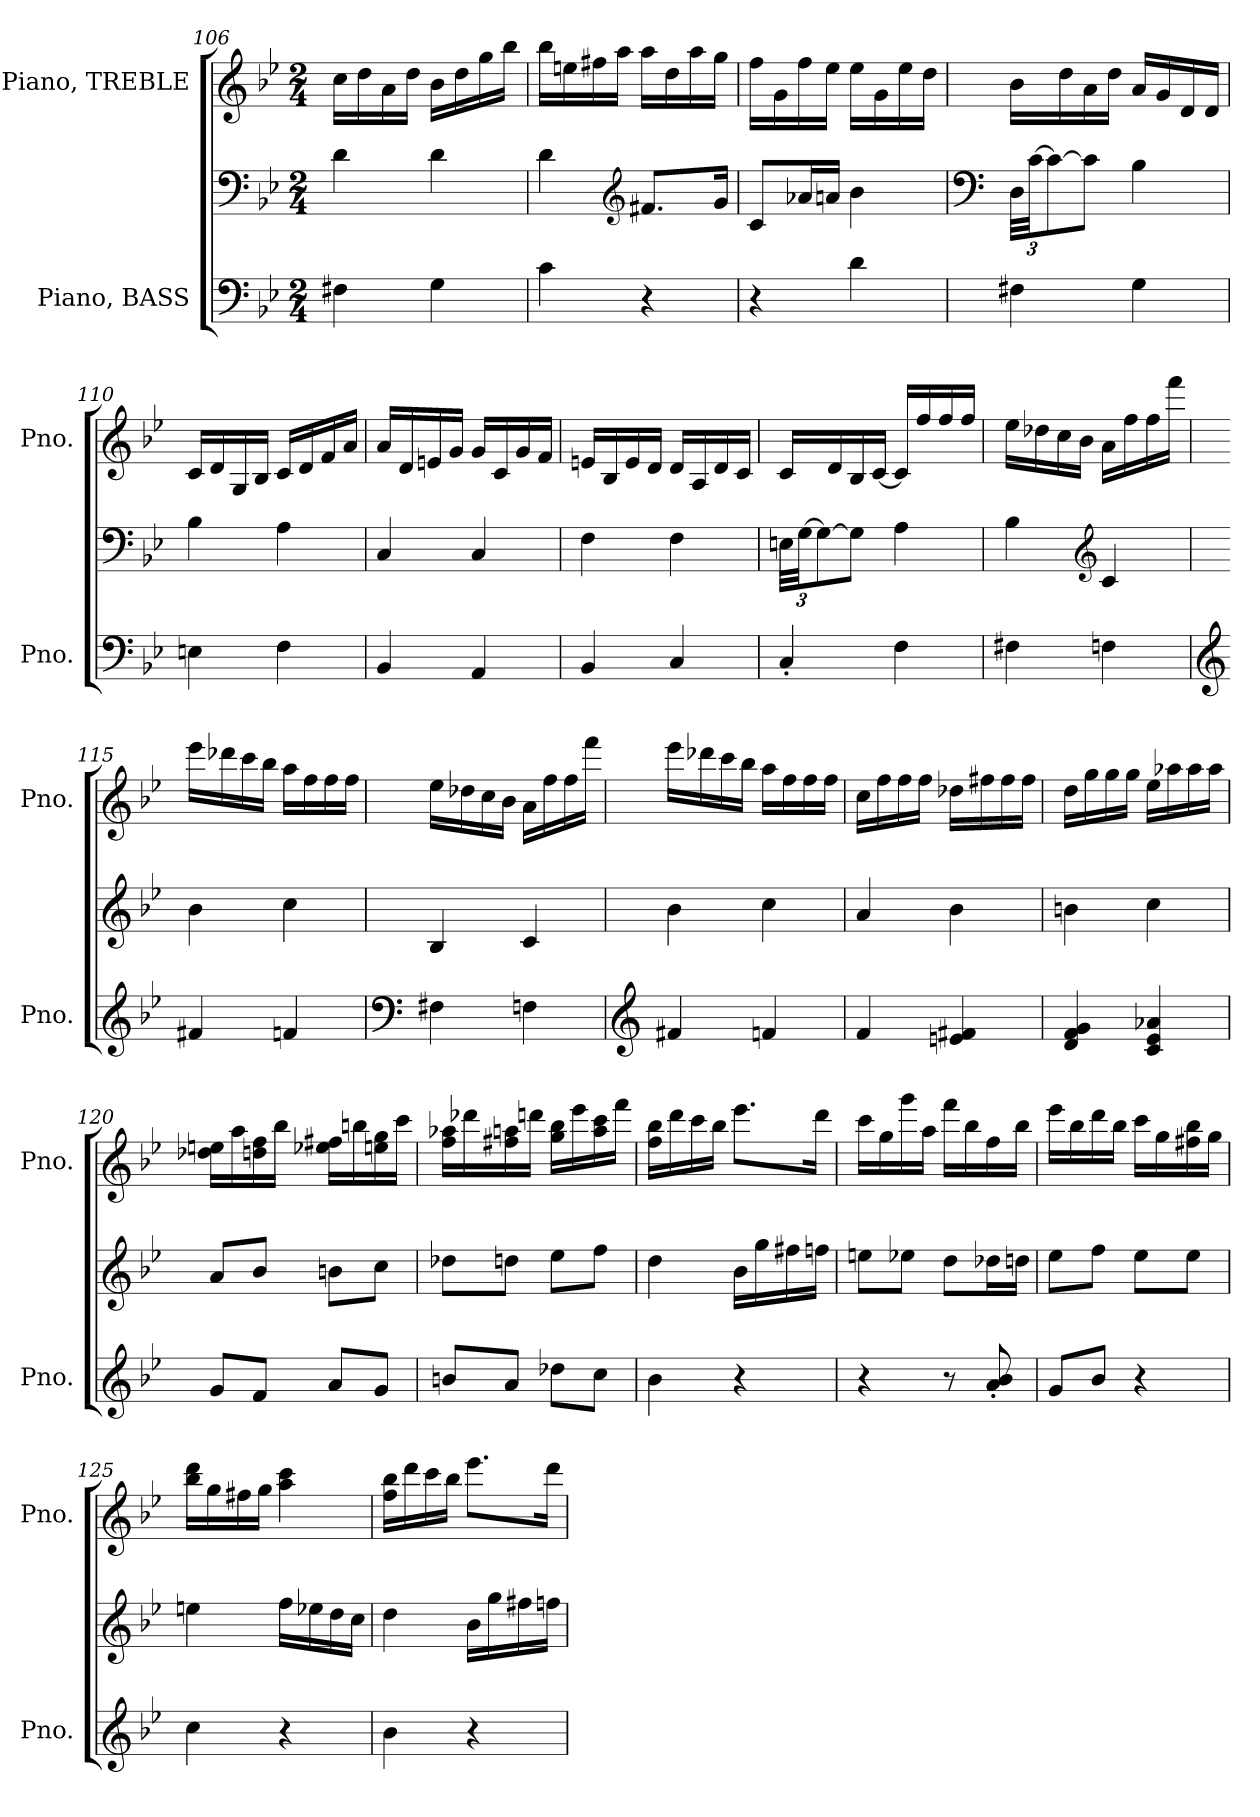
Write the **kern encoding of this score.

**kern	**kern	**kern
*part2	*part2	*part1
*staff3	*staff2	*staff1
*I"Piano, BASS	*	*I"Piano, TREBLE
*I'Pno.	*	*I'Pno.
*clefF4	*clefF4	*clefG2
*k[b-e-]	*k[b-e-]	*k[b-e-]
*M2/4	*M2/4	*M2/4
=106	=106	=106
4F#X\	4d\	16cc\LL
.	.	16dd\
.	.	16a\
.	.	16dd\JJ
4G\	4d\	16b-\LL
.	.	16dd\
.	.	16gg\
.	.	16bb-\JJ
=107	=107	=107
4c\	4d\	16bb-\LL
.	.	16een\
.	.	16ff#X\
.	.	16aa\JJ
*	*clefG2	*
4r	8.f#X/L	16aa\LL
.	.	16dd\
.	.	16aa\
.	16g/Jk	16gg\JJ
=108	=108	=108
4r	8c/L	16ff\LL
.	.	16g\
.	16a-X/L	16ff\
.	16an/JJ	16ee-\JJ
4d\	4b-\	16ee-\LL
.	.	16g\
.	.	16ee-\
.	.	16dd\JJ
!!LO:PB:g=z
=109	=109	=109
*	*clefF4	*
*	*Xbrackettup	*
4F#X\	48D\LLL	16b-\LL
.	[48c\JJ	.
.	12c\_	.
.	.	16dd\
.	8c\J]	16a\
.	.	16dd\JJ
4G\	4B-\	16a/LL
.	.	16g/
.	.	16d/
.	.	16d/JJ
=110	=110	=110
4En\	4B-\	16c/LL
.	.	16d/
.	.	16G/
.	.	16B-/JJ
4F\	4A\	16c/LL
.	.	16d/
.	.	16f/
.	.	16a/JJ
=111	=111	=111
4BB-/	4C/	16a/LL
.	.	16d/
.	.	16en/
.	.	16g/JJ
4AA/	4C/	16g/LL
.	.	16c/
.	.	16g/
.	.	16f/JJ
=112	=112	=112
4BB-/	4F\	16en/LL
.	.	16B-/
.	.	16e/
.	.	16d/JJ
4C/	4F\	16d/LL
.	.	16A/
.	.	16d/
.	.	16c/JJ
!!LO:LB:g=z
=113	=113	=113
4C'/	48En\LLL	16c/LL
.	[48G\JJ	.
.	12G\_	.
.	.	16d/
.	8G\J]	16B-/
.	.	[16c/JJ
4F\	4A\	16c/LL]
.	.	16ff/
.	.	16ff/
.	.	16ff/JJ
=114	=114	=114
4F#X\	4B-\	16ee-\LL
.	.	16dd-X\
.	.	16cc\
.	.	16b-\JJ
*	*clefG2	*
4Fn\	4c/	16a\LL
.	.	16ff\
.	.	16ff\
.	.	16fff\JJ
=115	=115	=115
*clefG2	*	*
4f#X/	4b-\	16eee-\LL
.	.	16ddd-X\
.	.	16ccc\
.	.	16bb-\JJ
4fn/	4cc\	16aa\LL
.	.	16ff\
.	.	16ff\
.	.	16ff\JJ
!!LO:LB:g=z
=116	=116	=116
*clefF4	*	*
4F#X\	4B-/	16ee-\LL
.	.	16dd-X\
.	.	16cc\
.	.	16b-\JJ
4Fn\	4c/	16a\LL
.	.	16ff\
.	.	16ff\
.	.	16fff\JJ
=117	=117	=117
*clefG2	*	*
4f#X/	4b-\	16eee-\LL
.	.	16ddd-X\
.	.	16ccc\
.	.	16bb-\JJ
4fn/	4cc\	16aa\LL
.	.	16ff\
.	.	16ff\
.	.	16ff\JJ
=118	=118	=118
4f/	4a/	16cc\LL
.	.	16ff\
.	.	16ff\
.	.	16ff\JJ
4en/ 4f#X/	4b-\	16dd-X\LL
.	.	16ff#X\
.	.	16ff#\
.	.	16ff#\JJ
!!LO:LB:g=z
=119	=119	=119
4d/ 4f/ 4g/	4bn\	16dd\LL
.	.	16gg\
.	.	16gg\
.	.	16gg\JJ
4c/ 4e-/ 4a-X/	4cc\	16ee-\LL
.	.	16aa-X\
.	.	16aa-\
.	.	16aa-\JJ
=120	=120	=120
8g/L	8a/L	16dd-X\ 16een\LL
.	.	16aa\
8f/J	8b-/J	16ddn\ 16ff\
.	.	16bb-\JJ
8a/L	8bn\L	16ee-X\ 16ff#X\LL
.	.	16bbn\
8g/J	8cc\J	16een\ 16gg\
.	.	16ccc\JJ
=121	=121	=121
8bn/L	8dd-X\L	16ff\ 16aa-X\LL
.	.	16ddd-X\
8a/J	8ddn\J	16ff#X\ 16aan\
.	.	16dddn\JJ
8dd-X\L	8ee-\L	16gg\ 16bb-\LL
.	.	16eee-\
8cc\J	8ff\J	16aa\ 16ccc\
.	.	16fff\JJ
!!LO:PB:g=z
=122	=122	=122
4b-\	4dd\	16ff\ 16bb-\LL
.	.	16ddd\
.	.	16ccc\
.	.	16bb-\JJ
4r	16b-\LL	8.eee-\L
.	16gg\	.
.	16ff#X\	.
.	16ffn\JJ	16ddd\Jk
=123	=123	=123
4r	8een\L	16ccc\LL
.	.	16gg\
.	8ee-X\J	16ggg\
.	.	16aa\JJ
8r	8dd\L	16fff\LL
.	.	16bb-\
8a/' 8b-/'	16dd-X\L	16ff\
.	16ddn\JJ	16bb-\JJ
=124	=124	=124
8g/L	8ee-\L	16eee-\LL
.	.	16bb-\
8b-/J	8ff\J	16ddd\
.	.	16bb-\JJ
4r	8ee-\L	16ccc\LL
.	.	16gg\
.	8ee-\J	16ff#X\ 16bb-\
.	.	16gg\JJ
!!LO:LB:g=z
=125	=125	=125
4cc\	4een\	16bb-\ 16ddd\LL
.	.	16gg\
.	.	16ff#X\
.	.	16gg\JJ
4r	16ff\LL	4aa\ 4ccc\
.	16ee-X\	.
.	16dd\	.
.	16cc\JJ	.
=126	=126	=126
4b-\	4dd\	16ff\ 16bb-\LL
.	.	16ddd\
.	.	16ccc\
.	.	16bb-\JJ
4r	16b-\LL	8.eee-\L
.	16gg\	.
.	16ff#X\	.
.	16ffn\JJ	16ddd\Jk
=	=	=
*-	*-	*-
